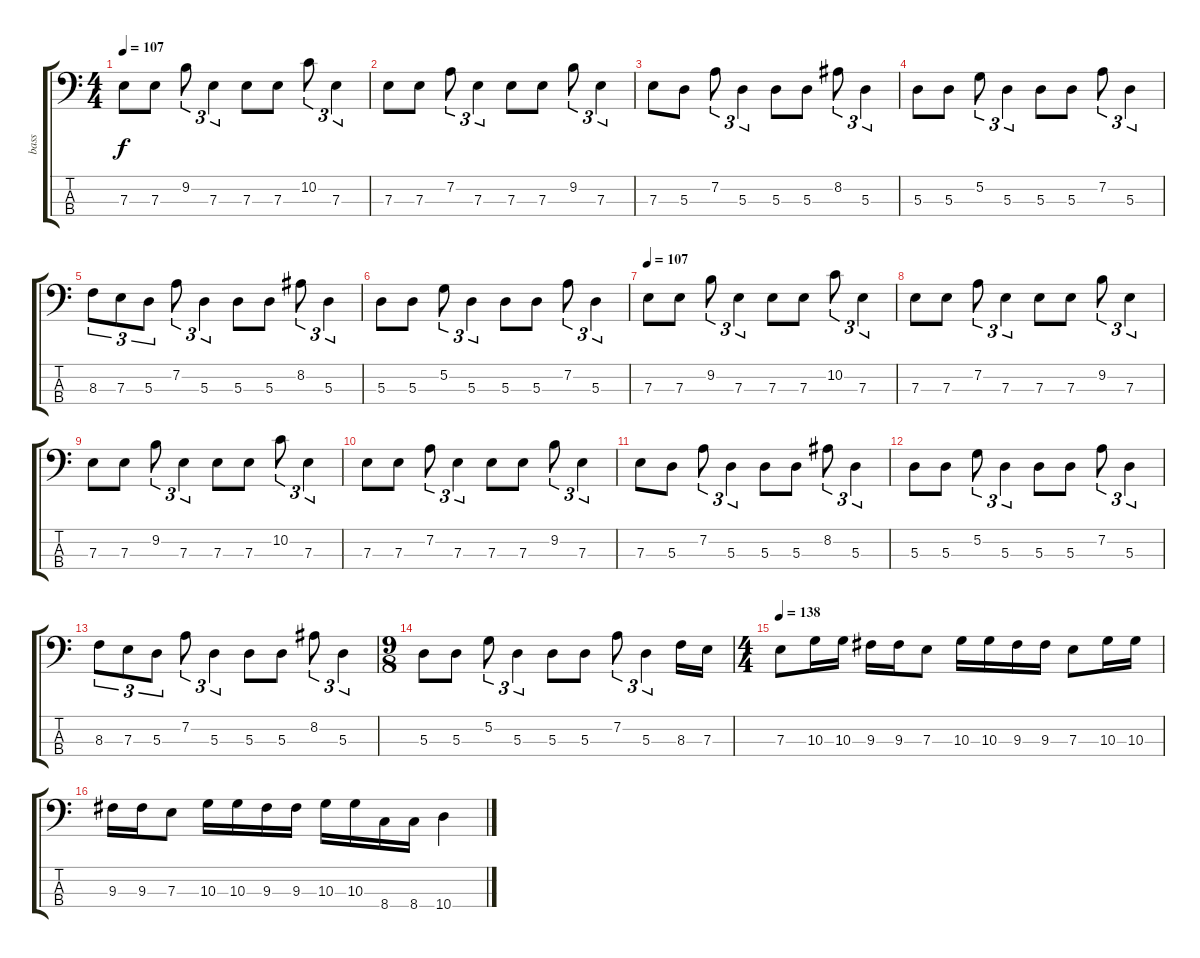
\track ("bass" "bass") {instrument slapbass1}
\staff {score tabs}
\tuning (G2 D2 A1 E1) {hide}
\ts (4 4)
\tempo 107
\clef f4
\ks c
7.3.8{dy f} 7.3.8 9.2.8{tu (3 2)} 7.3.4{tu (3 2)} 7.3.8 7.3.8 10.2.8{tu (3 2)} 7.3.4{tu (3 2)} |
7.3.8 7.3.8 7.2.8{tu (3 2)} 7.3.4{tu (3 2)} 7.3.8 7.3.8 9.2.8{tu (3 2)} 7.3.4{tu (3 2)} |
7.3.8 5.3.8 7.2.8{tu (3 2)} 5.3.4{tu (3 2)} 5.3.8 5.3.8 8.2.8{tu (3 2)} 5.3.4{tu (3 2)} |
5.3.8 5.3.8 5.2.8{tu (3 2)} 5.3.4{tu (3 2)} 5.3.8 5.3.8 7.2.8{tu (3 2)} 5.3.4{tu (3 2)} |
8.3.8{tu (3 2)} 7.3.8{tu (3 2)} 5.3.8{tu (3 2)} 7.2.8{tu (3 2)} 5.3.4{tu (3 2)} 5.3.8 5.3.8 8.2.8{tu (3 2)} 5.3.4{tu (3 2)} |
5.3.8 5.3.8 5.2.8{tu (3 2)} 5.3.4{tu (3 2)} 5.3.8 5.3.8 7.2.8{tu (3 2)} 5.3.4{tu (3 2)} |
\tempo 107
7.3.8 7.3.8 9.2.8{tu (3 2)} 7.3.4{tu (3 2)} 7.3.8 7.3.8 10.2.8{tu (3 2)} 7.3.4{tu (3 2)} |
7.3.8 7.3.8 7.2.8{tu (3 2)} 7.3.4{tu (3 2)} 7.3.8 7.3.8 9.2.8{tu (3 2)} 7.3.4{tu (3 2)} |
7.3.8 7.3.8 9.2.8{tu (3 2)} 7.3.4{tu (3 2)} 7.3.8 7.3.8 10.2.8{tu (3 2)} 7.3.4{tu (3 2)} |
7.3.8 7.3.8 7.2.8{tu (3 2)} 7.3.4{tu (3 2)} 7.3.8 7.3.8 9.2.8{tu (3 2)} 7.3.4{tu (3 2)} |
7.3.8 5.3.8 7.2.8{tu (3 2)} 5.3.4{tu (3 2)} 5.3.8 5.3.8 8.2.8{tu (3 2)} 5.3.4{tu (3 2)} |
5.3.8 5.3.8 5.2.8{tu (3 2)} 5.3.4{tu (3 2)} 5.3.8 5.3.8 7.2.8{tu (3 2)} 5.3.4{tu (3 2)} |
8.3.8{tu (3 2)} 7.3.8{tu (3 2)} 5.3.8{tu (3 2)} 7.2.8{tu (3 2)} 5.3.4{tu (3 2)} 5.3.8 5.3.8 8.2.8{tu (3 2)} 5.3.4{tu (3 2)} |
\ts (9 8)
5.3.8 5.3.8 5.2.8{tu (3 2)} 5.3.4{tu (3 2)} 5.3.8 5.3.8 7.2.8{tu (3 2)} 5.3.4{tu (3 2)} 8.3.16 7.3.16 |
\ts (4 4)
\tempo 138
7.3.8 10.3.16 10.3.16 9.3.16 9.3.16 7.3.8 10.3.16 10.3.16 9.3.16 9.3.16 7.3.8 10.3.16 10.3.16 |
9.3.16 9.3.16 7.3.8 10.3.16 10.3.16 9.3.16 9.3.16 10.3.16 10.3.16 8.4.16 8.4.16 10.4.4
